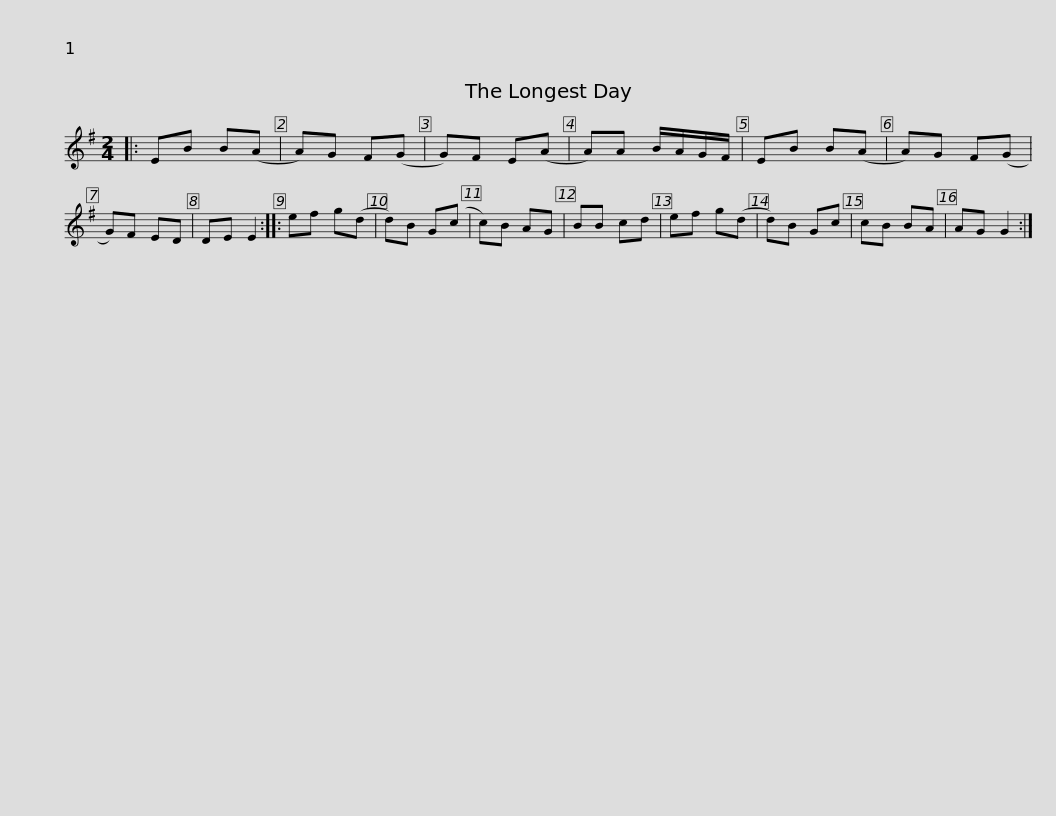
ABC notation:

X:1
L:1/8
M:2/4
I:linebreak $
K:Emin
V:1 treble
V:1
|: EB B(A | A)G F(G | G)F E(A | A)A B/A/G/F/ | EB B(A | %5
 A)G F(G | G)F ED | DE E2 :: ef g(d | d)B G(c |$ %10
 c)B AG | BB cd | ef g(d | d)B Gc | cB BA | %15
 AG G2 :| %16
